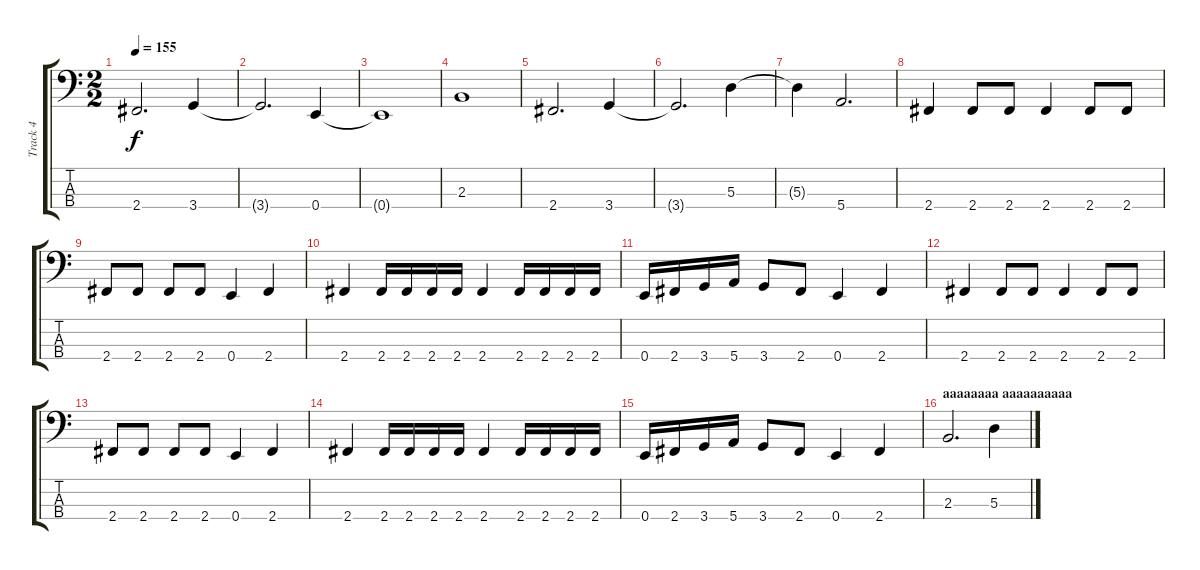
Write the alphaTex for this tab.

\track ("Track 4" "Track 4") {instrument electricbasspick}
\staff {score tabs}
\tuning (G2 D2 A1 E1) {hide}
\ts (2 2)
\tempo 155
\clef f4
\ks c
2.4.2{d dy f} 3.4.4 |
3.4{t}.2{d} 0.4.4 |
0.4{t}.1 |
2.3.1 |
2.4.2{d} 3.4.4 |
3.4{t}.2{d} 5.3.4 |
5.3{t}.4 5.4.2{d} |
2.4.4 2.4.8 2.4.8 2.4.4 2.4.8 2.4.8 |
2.4.8 2.4.8 2.4.8 2.4.8 0.4.4 2.4.4 |
2.4.4 2.4.16 2.4.16 2.4.16 2.4.16 2.4.4 2.4.16 2.4.16 2.4.16 2.4.16 |
0.4.16 2.4.16 3.4.16 5.4.16 3.4.8 2.4.8 0.4.4 2.4.4 |
2.4.4 2.4.8 2.4.8 2.4.4 2.4.8 2.4.8 |
2.4.8 2.4.8 2.4.8 2.4.8 0.4.4 2.4.4 |
2.4.4 2.4.16 2.4.16 2.4.16 2.4.16 2.4.4 2.4.16 2.4.16 2.4.16 2.4.16 |
0.4.16 2.4.16 3.4.16 5.4.16 3.4.8 2.4.8 0.4.4 2.4.4 |
\section ("" "aaaaaaaa aaaaaaaaaa")
2.3.2{d} 5.3.4
